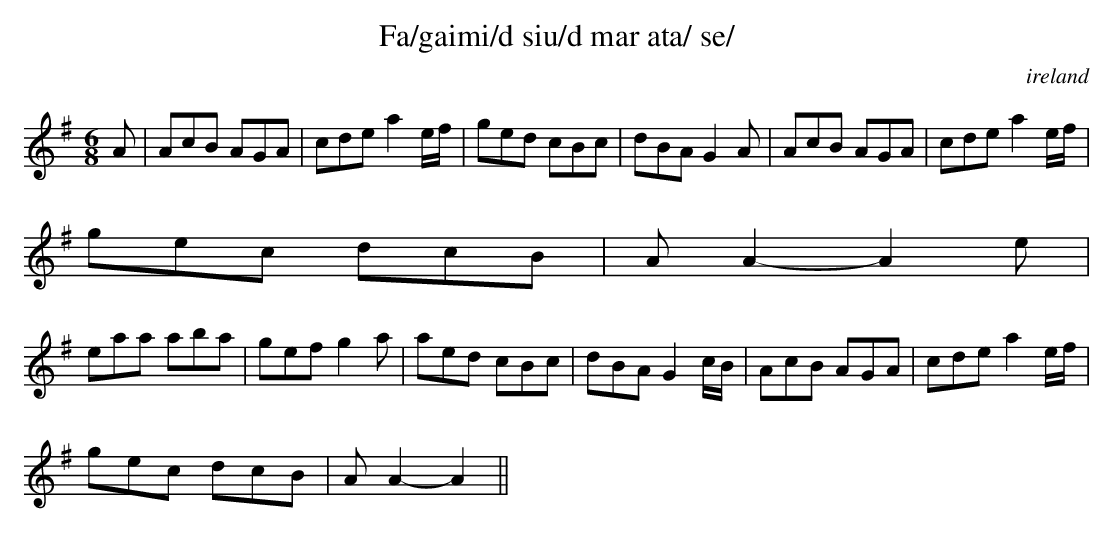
X:1
T:Fa/gaimi/d siu/d mar ata/ se/
O:ireland
M:6/8
K:ADor
A | AcB AGA | cde a2 e/f/ | ged cBc | dBA G2 A | AcB AGA | cde a2 e/f/ |
gec dcB | A A2-A2 e |
eaa aba | gef g2 a | aed cBc | dBA G2 c/B/ | AcB AGA | cde a2 e/f/ |
gec dcB | A A2-A2 ||**
